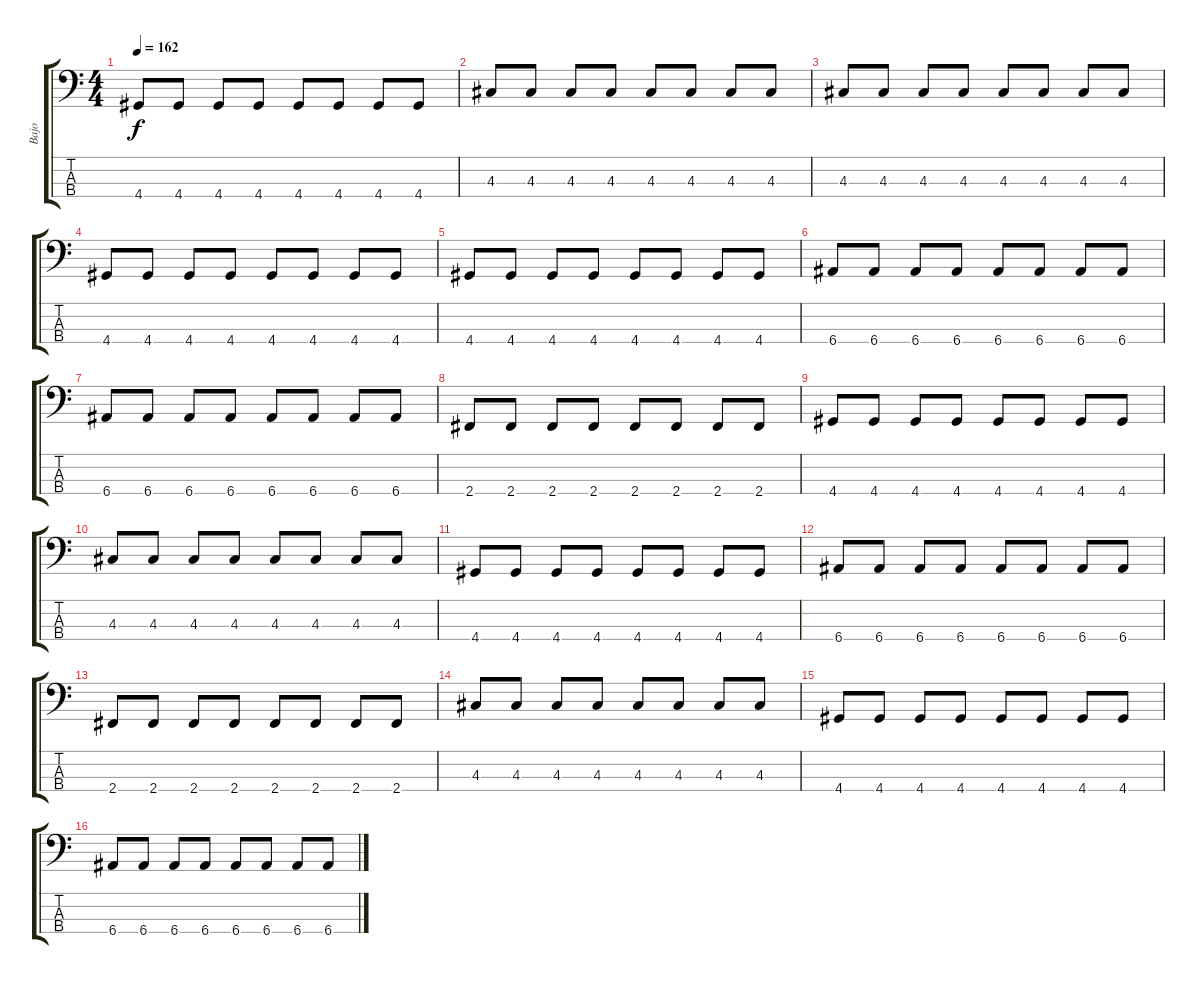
\track ("Bajo" "Bajo") {instrument electricbasspick}
\staff {score tabs}
\tuning (G2 D2 A1 E1) {hide}
\ts (4 4)
\tempo 162
\clef f4
\ks c
4.4.8{dy f} 4.4.8 4.4.8 4.4.8 4.4.8 4.4.8 4.4.8 4.4.8 |
4.3.8 4.3.8 4.3.8 4.3.8 4.3.8 4.3.8 4.3.8 4.3.8 |
4.3.8 4.3.8 4.3.8 4.3.8 4.3.8 4.3.8 4.3.8 4.3.8 |
4.4.8 4.4.8 4.4.8 4.4.8 4.4.8 4.4.8 4.4.8 4.4.8 |
4.4.8 4.4.8 4.4.8 4.4.8 4.4.8 4.4.8 4.4.8 4.4.8 |
6.4.8 6.4.8 6.4.8 6.4.8 6.4.8 6.4.8 6.4.8 6.4.8 |
6.4.8 6.4.8 6.4.8 6.4.8 6.4.8 6.4.8 6.4.8 6.4.8 |
2.4.8 2.4.8 2.4.8 2.4.8 2.4.8 2.4.8 2.4.8 2.4.8 |
4.4.8 4.4.8 4.4.8 4.4.8 4.4.8 4.4.8 4.4.8 4.4.8 |
4.3.8 4.3.8 4.3.8 4.3.8 4.3.8 4.3.8 4.3.8 4.3.8 |
4.4.8 4.4.8 4.4.8 4.4.8 4.4.8 4.4.8 4.4.8 4.4.8 |
6.4.8 6.4.8 6.4.8 6.4.8 6.4.8 6.4.8 6.4.8 6.4.8 |
2.4.8 2.4.8 2.4.8 2.4.8 2.4.8 2.4.8 2.4.8 2.4.8 |
4.3.8 4.3.8 4.3.8 4.3.8 4.3.8 4.3.8 4.3.8 4.3.8 |
4.4.8 4.4.8 4.4.8 4.4.8 4.4.8 4.4.8 4.4.8 4.4.8 |
6.4.8 6.4.8 6.4.8 6.4.8 6.4.8 6.4.8 6.4.8 6.4.8
